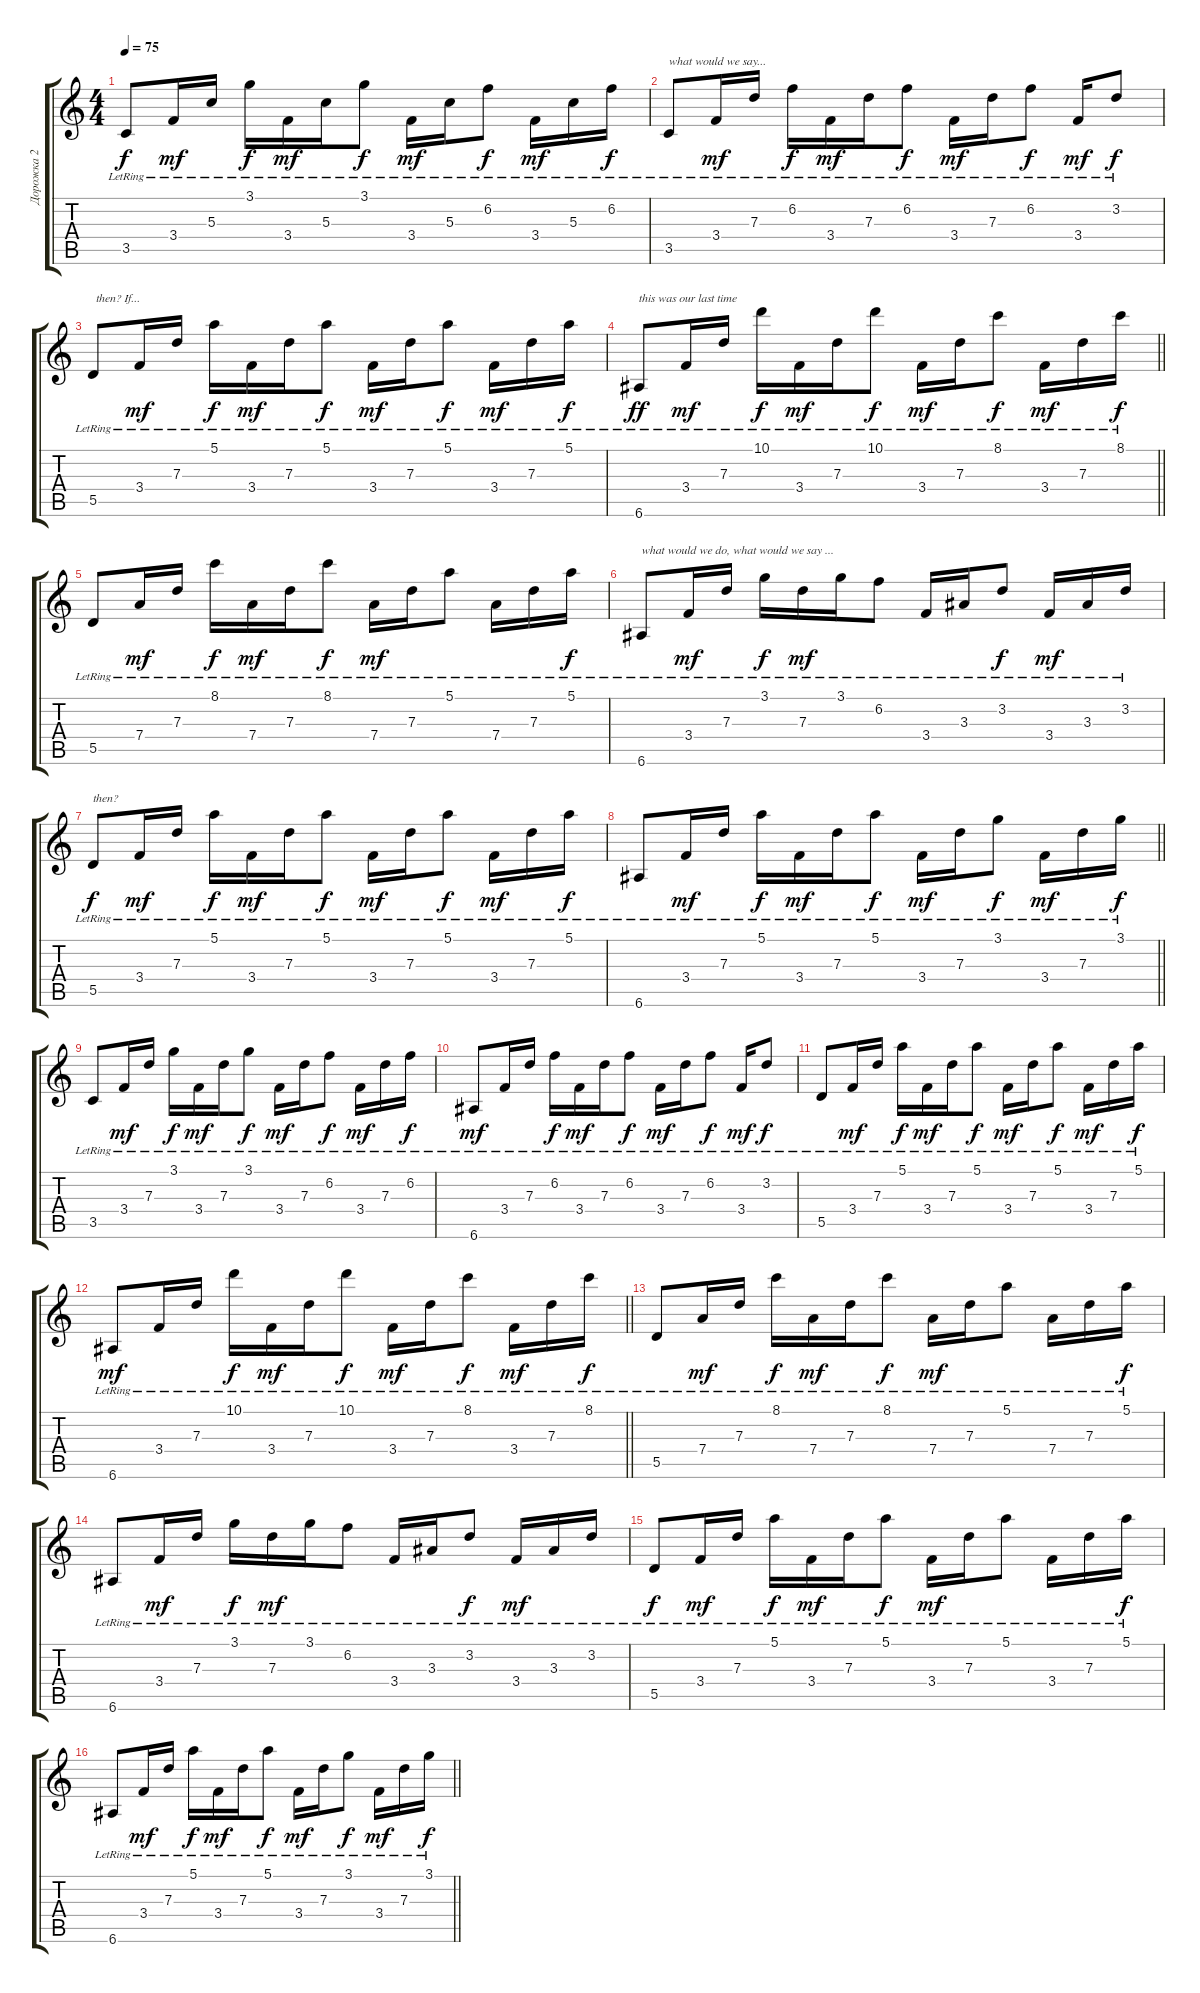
\track ("Дорожка 2" "Дорожка 2") {instrument acousticguitarsteel}
\staff {score tabs}
\tuning (E4 B3 G3 D3 A2 E2) {hide}
\ts (4 4)
\tempo 75
\clef g2
\ks c
3.5{lr}.8{dy f} 3.4{lr}.16{dy mf} 5.3{lr}.16 3.1{lr}.16{dy f} 3.4{lr}.16{dy mf} 5.3{lr}.16 3.1{lr}.8{dy f} 3.4{lr}.16{dy mf} 5.3{lr}.16 6.2{lr}.8{dy f} 3.4{lr}.16{dy mf} 5.3{lr}.16 6.2{lr}.16{dy f} |
3.5{lr}.8{txt "what would we say..."} 3.4{lr}.16{dy mf} 7.3{lr}.16 6.2{lr}.16{dy f} 3.4{lr}.16{dy mf} 7.3{lr}.16 6.2{lr}.8{dy f} 3.4{lr}.16{dy mf} 7.3{lr}.16 6.2{lr}.8{dy f} 3.4{lr}.16{dy mf} 3.2{lr}.8{dy f} |
5.5{lr}.8{txt " then? If..."} 3.4{lr}.16{dy mf} 7.3{lr}.16 5.1{lr}.16{dy f} 3.4{lr}.16{dy mf} 7.3{lr}.16 5.1{lr}.8{dy f} 3.4{lr}.16{dy mf} 7.3{lr}.16 5.1{lr}.8{dy f} 3.4{lr}.16{dy mf} 7.3{lr}.16 5.1{lr}.16{dy f} |
\barLineRight lightlight
6.6{lr}.8{txt "this was our last time" dy ff} 3.4{lr}.16{dy mf} 7.3{lr}.16 10.1{lr}.16{dy f} 3.4{lr}.16{dy mf} 7.3{lr}.16 10.1{lr}.8{dy f} 3.4{lr}.16{dy mf} 7.3{lr}.16 8.1{lr}.8{dy f} 3.4{lr}.16{dy mf} 7.3{lr}.16 8.1{lr}.16{dy f} |
5.5{lr}.8 7.4{lr}.16{dy mf} 7.3{lr}.16 8.1{lr}.16{dy f} 7.4{lr}.16{dy mf} 7.3{lr}.16 8.1{lr}.8{dy f} 7.4{lr}.16{dy mf} 7.3{lr}.16 5.1{lr}.8 7.4{lr}.16 7.3{lr}.16 5.1{lr}.16{dy f} |
6.6{lr}.8{txt "what would we do, what would we say ..."} 3.4{lr}.16{dy mf} 7.3{lr}.16 3.1{lr}.16{dy f} 7.3{lr}.16{dy mf} 3.1{lr}.16 6.2{lr}.8 3.4{lr}.16 3.3{lr}.16 3.2{lr}.8{dy f} 3.4{lr}.16{dy mf} 3.3{lr}.16 3.2{lr}.16 |
5.5{lr}.8{txt "then?" dy f} 3.4{lr}.16{dy mf} 7.3{lr}.16 5.1{lr}.16{dy f} 3.4{lr}.16{dy mf} 7.3{lr}.16 5.1{lr}.8{dy f} 3.4{lr}.16{dy mf} 7.3{lr}.16 5.1{lr}.8{dy f} 3.4{lr}.16{dy mf} 7.3{lr}.16 5.1{lr}.16{dy f} |
\barLineRight lightlight
6.6{lr}.8 3.4{lr}.16{dy mf} 7.3{lr}.16 5.1{lr}.16{dy f} 3.4{lr}.16{dy mf} 7.3{lr}.16 5.1{lr}.8{dy f} 3.4{lr}.16{dy mf} 7.3{lr}.16 3.1{lr}.8{dy f} 3.4{lr}.16{dy mf} 7.3{lr}.16 3.1{lr}.16{dy f} |
3.5{lr}.8 3.4{lr}.16{dy mf} 7.3{lr}.16 3.1{lr}.16{dy f} 3.4{lr}.16{dy mf} 7.3{lr}.16 3.1{lr}.8{dy f} 3.4{lr}.16{dy mf} 7.3{lr}.16 6.2{lr}.8{dy f} 3.4{lr}.16{dy mf} 7.3{lr}.16 6.2{lr}.16{dy f} |
6.6{lr}.8{dy mf} 3.4{lr}.16 7.3{lr}.16 6.2{lr}.16{dy f} 3.4{lr}.16{dy mf} 7.3{lr}.16 6.2{lr}.8{dy f} 3.4{lr}.16{dy mf} 7.3{lr}.16 6.2{lr}.8{dy f} 3.4{lr}.16{dy mf} 3.2{lr}.8{dy f} |
5.5{lr}.8 3.4{lr}.16{dy mf} 7.3{lr}.16 5.1{lr}.16{dy f} 3.4{lr}.16{dy mf} 7.3{lr}.16 5.1{lr}.8{dy f} 3.4{lr}.16{dy mf} 7.3{lr}.16 5.1{lr}.8{dy f} 3.4{lr}.16{dy mf} 7.3{lr}.16 5.1{lr}.16{dy f} |
\barLineRight lightlight
6.6{lr}.8{dy mf} 3.4{lr}.16 7.3{lr}.16 10.1{lr}.16{dy f} 3.4{lr}.16{dy mf} 7.3{lr}.16 10.1{lr}.8{dy f} 3.4{lr}.16{dy mf} 7.3{lr}.16 8.1{lr}.8{dy f} 3.4{lr}.16{dy mf} 7.3{lr}.16 8.1{lr}.16{dy f} |
5.5{lr}.8 7.4{lr}.16{dy mf} 7.3{lr}.16 8.1{lr}.16{dy f} 7.4{lr}.16{dy mf} 7.3{lr}.16 8.1{lr}.8{dy f} 7.4{lr}.16{dy mf} 7.3{lr}.16 5.1{lr}.8 7.4{lr}.16 7.3{lr}.16 5.1{lr}.16{dy f} |
6.6{lr}.8 3.4{lr}.16{dy mf} 7.3{lr}.16 3.1{lr}.16{dy f} 7.3{lr}.16{dy mf} 3.1{lr}.16 6.2{lr}.8 3.4{lr}.16 3.3{lr}.16 3.2{lr}.8{dy f} 3.4{lr}.16{dy mf} 3.3{lr}.16 3.2{lr}.16 |
5.5{lr}.8{dy f} 3.4{lr}.16{dy mf} 7.3{lr}.16 5.1{lr}.16{dy f} 3.4{lr}.16{dy mf} 7.3{lr}.16 5.1{lr}.8{dy f} 3.4{lr}.16{dy mf} 7.3{lr}.16 5.1{lr}.8 3.4{lr}.16 7.3{lr}.16 5.1{lr}.16{dy f} |
\barLineRight lightlight
6.6{lr}.8 3.4{lr}.16{dy mf} 7.3{lr}.16 5.1{lr}.16{dy f} 3.4{lr}.16{dy mf} 7.3{lr}.16 5.1{lr}.8{dy f} 3.4{lr}.16{dy mf} 7.3{lr}.16 3.1{lr}.8{dy f} 3.4{lr}.16{dy mf} 7.3{lr}.16 3.1{lr}.16{dy f}
